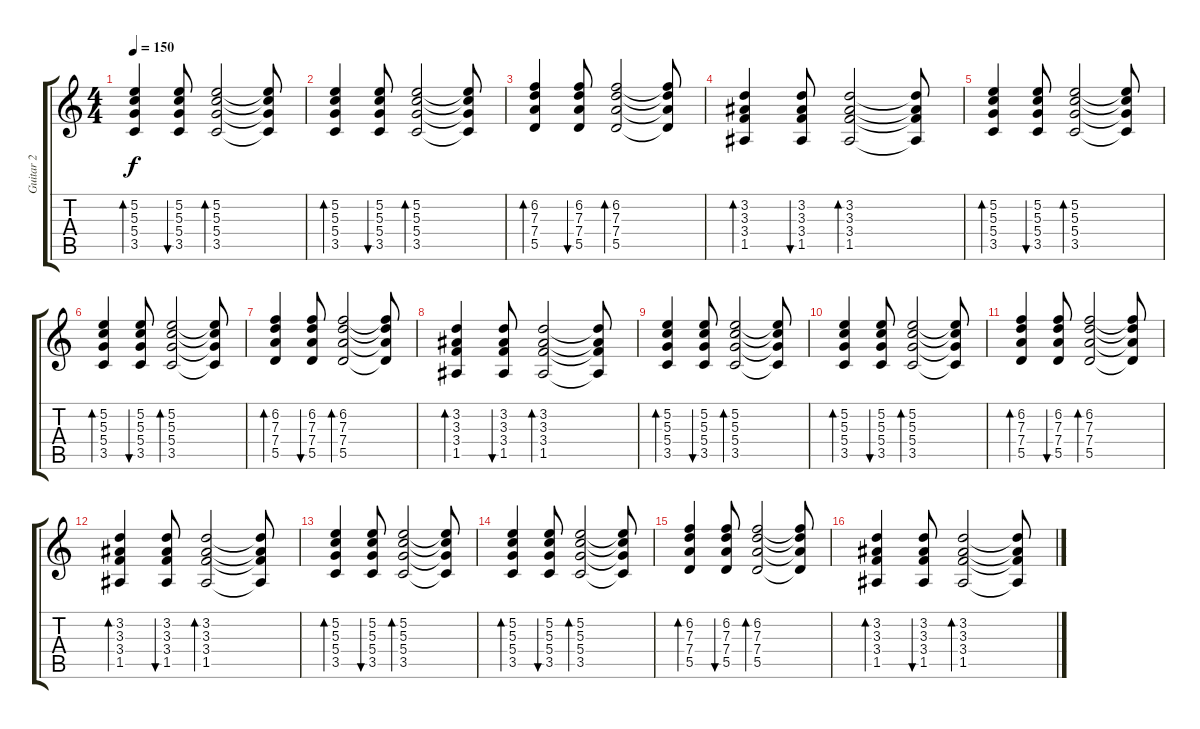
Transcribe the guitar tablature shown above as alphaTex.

\track ("Guitar 2" "Guitar 2") {instrument electricguitarjazz}
\staff {score tabs}
\tuning (E4 B3 G3 D3 A2 E2) {hide}
\ts (4 4)
\tempo 150
\clef g2
\ks c
(5.2 5.3 5.4 3.5).4{bd 120 dy f} (5.2 5.3 5.4 3.5).8{bu 60} (5.2 5.3 5.4 3.5).2{bd 60} (5.2{t} 5.3{t} 5.4{t} 3.5{t}).8 |
(5.2 5.3 5.4 3.5).4{bd 120} (5.2 5.3 5.4 3.5).8{bu 60} (5.2 5.3 5.4 3.5).2{bd 60} (5.2{t} 5.3{t} 5.4{t} 3.5{t}).8 |
(6.2 7.3 7.4 5.5).4{bd 120} (6.2 7.3 7.4 5.5).8{bu 60} (6.2 7.3 7.4 5.5).2{bd 60} (6.2{t} 7.3{t} 7.4{t} 5.5{t}).8 |
(3.2 3.3 3.4 1.5).4{bd 120} (3.2 3.3 3.4 1.5).8{bu 60} (3.2 3.3 3.4 1.5).2{bd 60} (3.2{t} 3.3{t} 3.4{t} 1.5{t}).8 |
(5.2 5.3 5.4 3.5).4{bd 120} (5.2 5.3 5.4 3.5).8{bu 60} (5.2 5.3 5.4 3.5).2{bd 60} (5.2{t} 5.3{t} 5.4{t} 3.5{t}).8 |
(5.2 5.3 5.4 3.5).4{bd 120} (5.2 5.3 5.4 3.5).8{bu 60} (5.2 5.3 5.4 3.5).2{bd 60} (5.2{t} 5.3{t} 5.4{t} 3.5{t}).8 |
(6.2 7.3 7.4 5.5).4{bd 120} (6.2 7.3 7.4 5.5).8{bu 60} (6.2 7.3 7.4 5.5).2{bd 60} (6.2{t} 7.3{t} 7.4{t} 5.5{t}).8 |
(3.2 3.3 3.4 1.5).4{bd 120} (3.2 3.3 3.4 1.5).8{bu 60} (3.2 3.3 3.4 1.5).2{bd 60} (3.2{t} 3.3{t} 3.4{t} 1.5{t}).8 |
(5.2 5.3 5.4 3.5).4{bd 120} (5.2 5.3 5.4 3.5).8{bu 60} (5.2 5.3 5.4 3.5).2{bd 60} (5.2{t} 5.3{t} 5.4{t} 3.5{t}).8 |
(5.2 5.3 5.4 3.5).4{bd 120} (5.2 5.3 5.4 3.5).8{bu 60} (5.2 5.3 5.4 3.5).2{bd 60} (5.2{t} 5.3{t} 5.4{t} 3.5{t}).8 |
(6.2 7.3 7.4 5.5).4{bd 120} (6.2 7.3 7.4 5.5).8{bu 60} (6.2 7.3 7.4 5.5).2{bd 60} (6.2{t} 7.3{t} 7.4{t} 5.5{t}).8 |
(3.2 3.3 3.4 1.5).4{bd 120} (3.2 3.3 3.4 1.5).8{bu 60} (3.2 3.3 3.4 1.5).2{bd 60} (3.2{t} 3.3{t} 3.4{t} 1.5{t}).8 |
(5.2 5.3 5.4 3.5).4{bd 120} (5.2 5.3 5.4 3.5).8{bu 60} (5.2 5.3 5.4 3.5).2{bd 60} (5.2{t} 5.3{t} 5.4{t} 3.5{t}).8 |
(5.2 5.3 5.4 3.5).4{bd 120} (5.2 5.3 5.4 3.5).8{bu 60} (5.2 5.3 5.4 3.5).2{bd 60} (5.2{t} 5.3{t} 5.4{t} 3.5{t}).8 |
(6.2 7.3 7.4 5.5).4{bd 120} (6.2 7.3 7.4 5.5).8{bu 60} (6.2 7.3 7.4 5.5).2{bd 60} (6.2{t} 7.3{t} 7.4{t} 5.5{t}).8 |
(3.2 3.3 3.4 1.5).4{bd 120} (3.2 3.3 3.4 1.5).8{bu 60} (3.2 3.3 3.4 1.5).2{bd 60} (3.2{t} 3.3{t} 3.4{t} 1.5{t}).8
